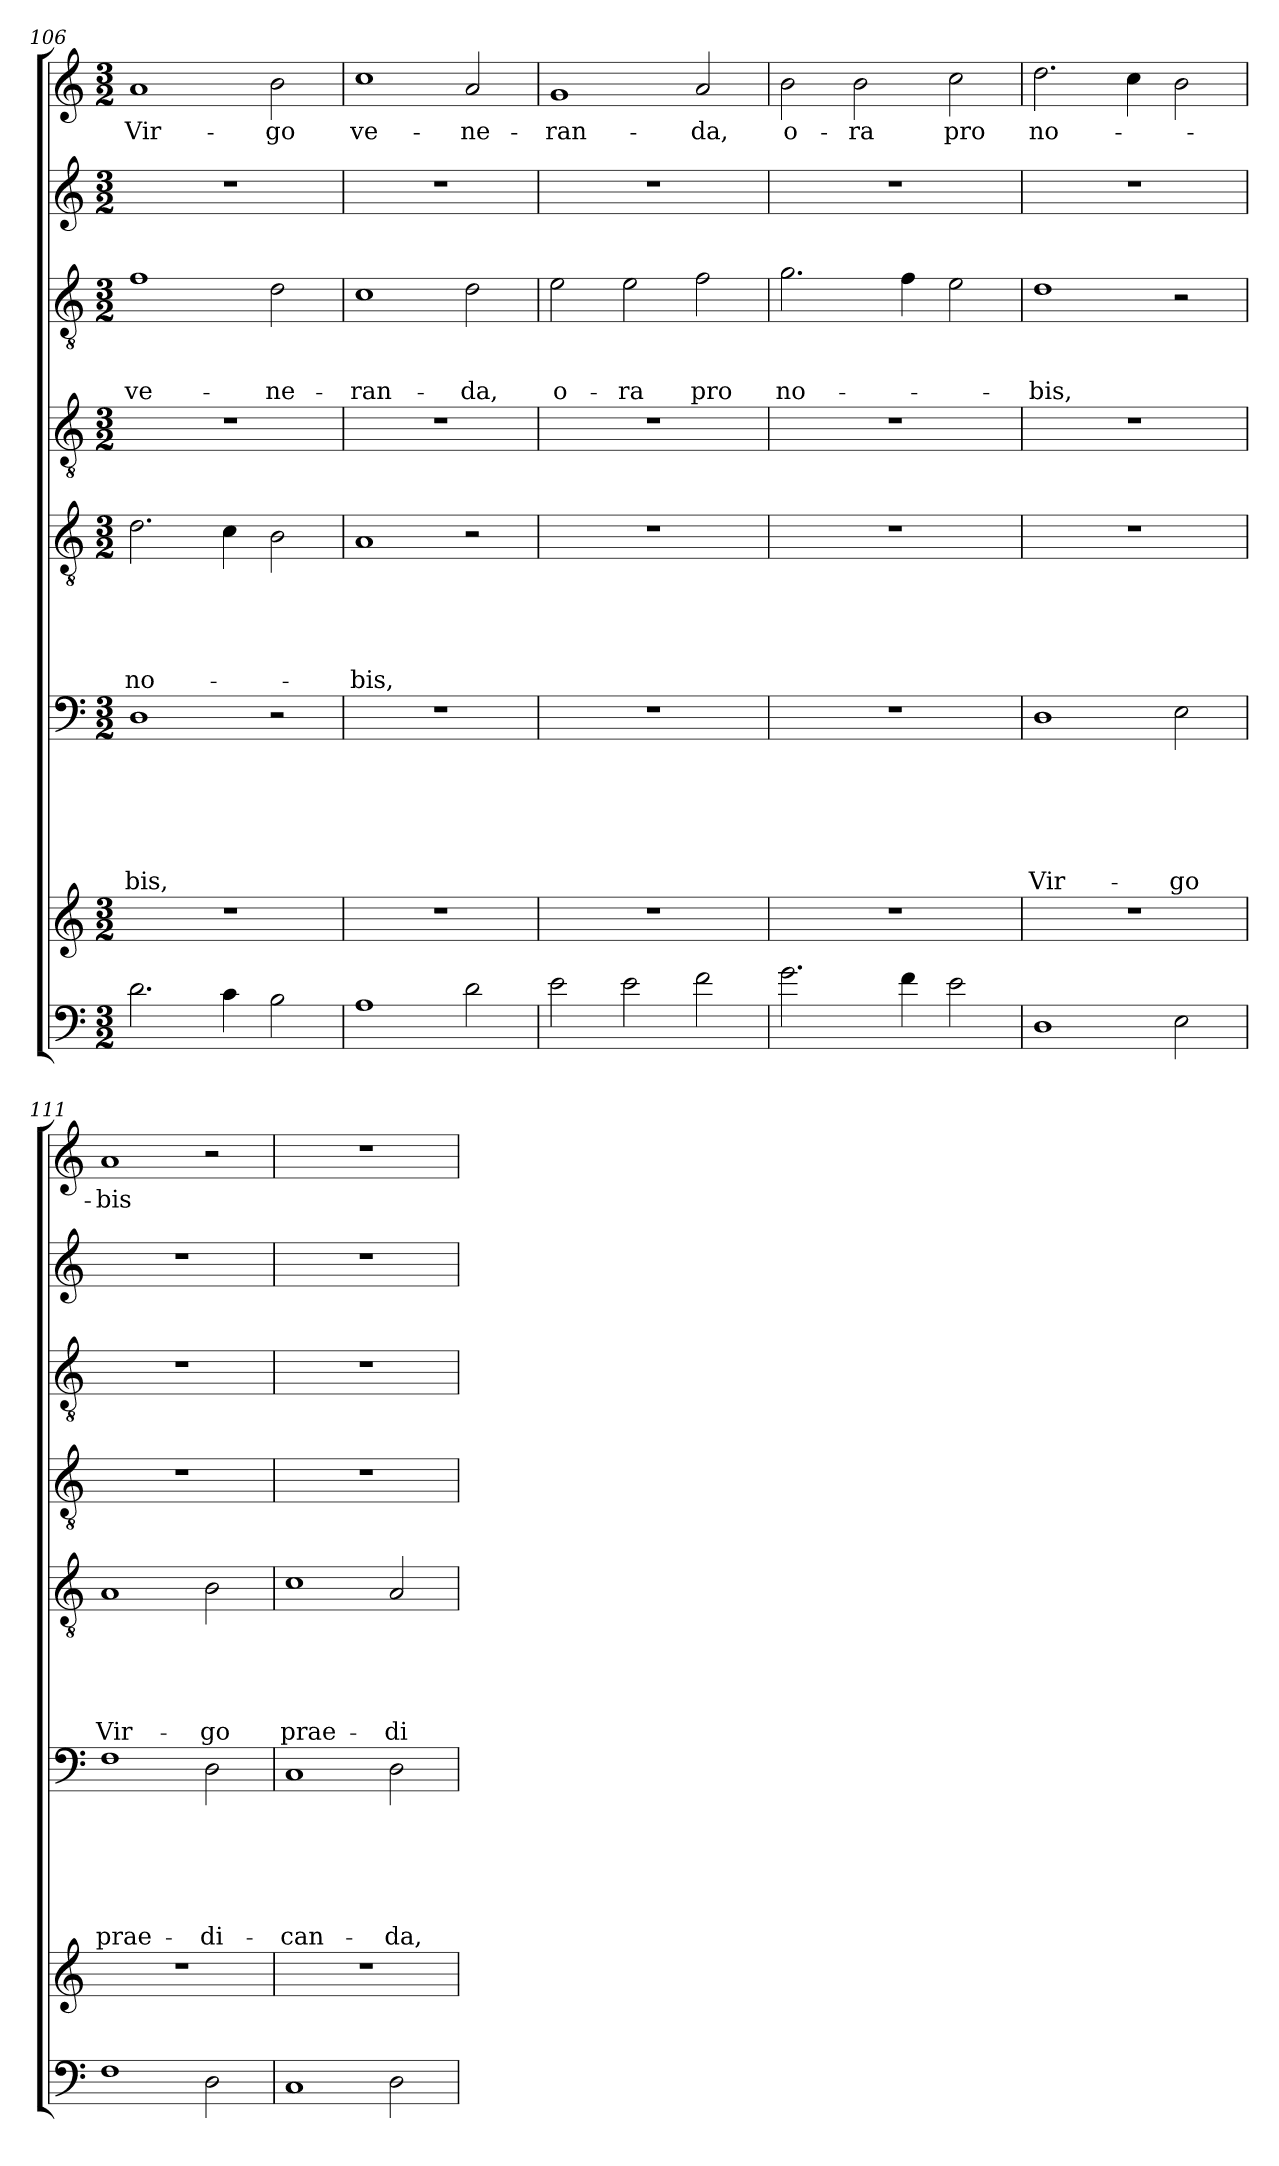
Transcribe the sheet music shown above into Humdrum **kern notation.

**kern	**kern	**kern	**text	**text	**text	**text	**text	**text	**kern	**text	**text	**text	**text	**text	**kern	**kern	**text	**text	**text	**kern	**kern	**text
*part8	*part7	*part6	*part6	*part6	*part6	*part6	*part6	*part6	*part5	*part5	*part5	*part5	*part5	*part5	*part4	*part3	*part3	*part3	*part3	*part2	*part1	*part1
*staff8	*staff7	*staff6	*staff6	*staff6	*staff6	*staff6	*staff6	*staff6	*staff5	*staff5	*staff5	*staff5	*staff5	*staff5	*staff4	*staff3	*staff3	*staff3	*staff3	*staff2	*staff1	*staff1
*clefF4	*clefG2	*clefF4	*	*	*	*	*	*	*clefGv2	*	*	*	*	*	*clefGv2	*clefGv2	*	*	*	*clefG2	*clefG2	*
*k[]	*k[]	*k[]	*	*	*	*	*	*	*k[]	*	*	*	*	*	*k[]	*k[]	*	*	*	*k[]	*k[]	*
*C:	*C:	*C:	*	*	*	*	*	*	*C:	*	*	*	*	*	*C:	*C:	*	*	*	*C:	*C:	*
*M3/2	*M3/2	*M3/2	*	*	*	*	*	*	*M3/2	*	*	*	*	*	*M3/2	*M3/2	*	*	*	*M3/2	*M3/2	*
=106	=106	=106	=106	=106	=106	=106	=106	=106	=106	=106	=106	=106	=106	=106	=106	=106	=106	=106	=106	=106	=106	=106
!	!	!	!	!	!	!	!	!LO:LY:b	!	!	!	!	!	!LO:LY:b	!	!	!	!	!LO:LY:b	!	!	!LO:LY:b
2.d\	1.r	1D	.	.	.	.	.	-bis,	2.d\	.	.	.	.	no-	1.r	1f	.	.	ve-	1.r	1a	Vir-
4c\	.	.	.	.	.	.	.	.	4c\	.	.	.	.	.	.	.	.	.	.	.	.	.
!	!	!	!	!	!	!	!	!	!	!	!	!	!	!	!	!	!	!	!LO:LY:b	!	!	!LO:LY:b
2B\	.	2r	.	.	.	.	.	.	2B\	.	.	.	.	.	.	2d\	.	.	-ne-	.	2b\	-go
=107	=107	=107	=107	=107	=107	=107	=107	=107	=107	=107	=107	=107	=107	=107	=107	=107	=107	=107	=107	=107	=107	=107
!	!	!	!	!	!	!	!	!	!	!	!	!	!	!LO:LY:b	!	!	!	!	!LO:LY:b	!	!	!LO:LY:b
1A	1.r	1.r	.	.	.	.	.	.	1A	.	.	.	.	-bis,	1.r	1c	.	.	-ran-	1.r	1cc	ve-
!	!	!	!	!	!	!	!	!	!	!	!	!	!	!	!	!	!	!	!LO:LY:b	!	!	!LO:LY:b
2d\	.	.	.	.	.	.	.	.	2r	.	.	.	.	.	.	2d\	.	.	-da,	.	2a/	-ne-
!!LO:LB:g=z
=108	=108	=108	=108	=108	=108	=108	=108	=108	=108	=108	=108	=108	=108	=108	=108	=108	=108	=108	=108	=108	=108	=108
!	!	!	!	!	!	!	!	!	!	!	!	!	!	!	!	!	!	!	!LO:LY:b	!	!	!LO:LY:b
2e\	1.r	1.r	.	.	.	.	.	.	1.r	.	.	.	.	.	1.r	2e\	.	.	o-	1.r	1g	-ran-
!	!	!	!	!	!	!	!	!	!	!	!	!	!	!	!	!	!	!	!LO:LY:b	!	!	!
2e\	.	.	.	.	.	.	.	.	.	.	.	.	.	.	.	2e\	.	.	-ra	.	.	.
!	!	!	!	!	!	!	!	!	!	!	!	!	!	!	!	!	!	!	!LO:LY:b	!	!	!LO:LY:b
2f\	.	.	.	.	.	.	.	.	.	.	.	.	.	.	.	2f\	.	.	pro	.	2a/	-da,
=109	=109	=109	=109	=109	=109	=109	=109	=109	=109	=109	=109	=109	=109	=109	=109	=109	=109	=109	=109	=109	=109	=109
!	!	!	!	!	!	!	!	!	!	!	!	!	!	!	!	!	!	!	!LO:LY:b	!	!	!LO:LY:b
2.g\	1.r	1.r	.	.	.	.	.	.	1.r	.	.	.	.	.	1.r	2.g\	.	.	no-	1.r	2b\	o-
!	!	!	!	!	!	!	!	!	!	!	!	!	!	!	!	!	!	!	!	!	!	!LO:LY:b
.	.	.	.	.	.	.	.	.	.	.	.	.	.	.	.	.	.	.	.	.	2b\	-ra
4f\	.	.	.	.	.	.	.	.	.	.	.	.	.	.	.	4f\	.	.	.	.	.	.
!	!	!	!	!	!	!	!	!	!	!	!	!	!	!	!	!	!	!	!	!	!	!LO:LY:b
2e\	.	.	.	.	.	.	.	.	.	.	.	.	.	.	.	2e\	.	.	.	.	2cc\	pro
=110	=110	=110	=110	=110	=110	=110	=110	=110	=110	=110	=110	=110	=110	=110	=110	=110	=110	=110	=110	=110	=110	=110
!	!	!	!	!	!	!	!	!LO:LY:b	!	!	!	!	!	!	!	!	!	!	!LO:LY:b	!	!	!LO:LY:b
1D	1.r	1D	.	.	.	.	.	Vir-	1.r	.	.	.	.	.	1.r	1d	.	.	-bis,	1.r	2.dd\	no-
.	.	.	.	.	.	.	.	.	.	.	.	.	.	.	.	.	.	.	.	.	4cc\	.
!	!	!	!	!	!	!	!	!LO:LY:b	!	!	!	!	!	!	!	!	!	!	!	!	!	!
2E\	.	2E\	.	.	.	.	.	-go	.	.	.	.	.	.	.	2r	.	.	.	.	2b\	.
=111	=111	=111	=111	=111	=111	=111	=111	=111	=111	=111	=111	=111	=111	=111	=111	=111	=111	=111	=111	=111	=111	=111
!	!	!	!	!	!	!	!	!LO:LY:b	!	!	!	!	!	!LO:LY:b	!	!	!	!	!	!	!	!LO:LY:b
1F	1.r	1F	.	.	.	.	.	prae-	1A	.	.	.	.	Vir-	1.r	1.r	.	.	.	1.r	1a	-bis
!	!	!	!	!	!	!	!	!LO:LY:b	!	!	!	!	!	!LO:LY:b	!	!	!	!	!	!	!	!
2D\	.	2D\	.	.	.	.	.	-di-	2B\	.	.	.	.	-go	.	.	.	.	.	.	2r	.
=112	=112	=112	=112	=112	=112	=112	=112	=112	=112	=112	=112	=112	=112	=112	=112	=112	=112	=112	=112	=112	=112	=112
!	!	!	!	!	!	!	!	!LO:LY:b	!	!	!	!	!	!LO:LY:b	!	!	!	!	!	!	!	!
1C	1.r	1C	.	.	.	.	.	-can-	1c	.	.	.	.	prae-	1.r	1.r	.	.	.	1.r	1.r	.
!	!	!	!	!	!	!	!	!LO:LY:b	!	!	!	!	!	!LO:LY:b	!	!	!	!	!	!	!	!
2D\	.	2D\	.	.	.	.	.	-da,	2A/	.	.	.	.	-di-	.	.	.	.	.	.	.	.
=	=	=	=	=	=	=	=	=	=	=	=	=	=	=	=	=	=	=	=	=	=	=
*-	*-	*-	*-	*-	*-	*-	*-	*-	*-	*-	*-	*-	*-	*-	*-	*-	*-	*-	*-	*-	*-	*-
